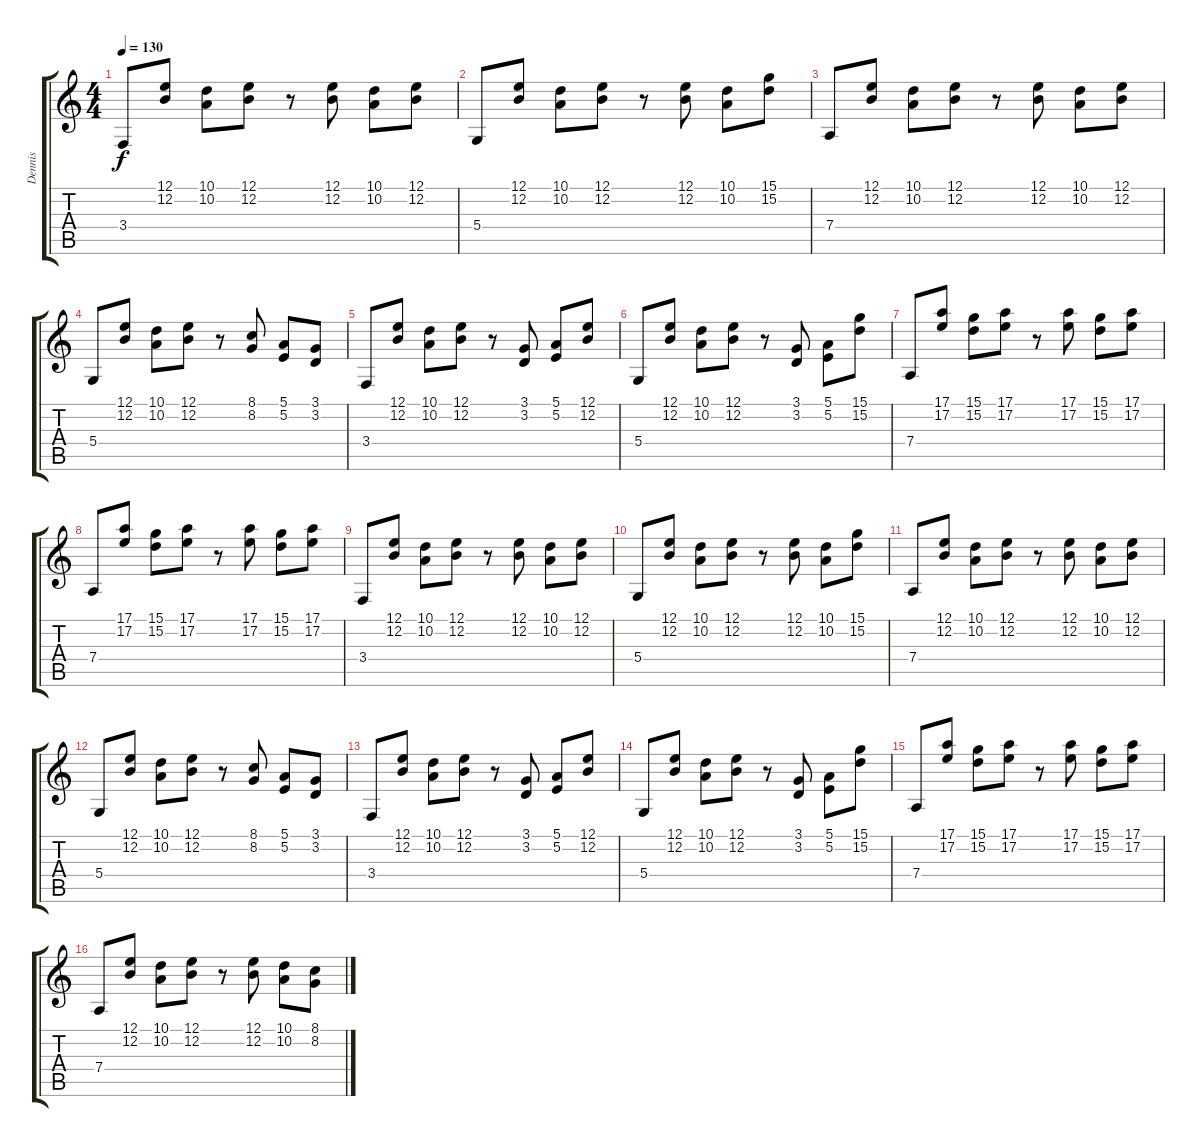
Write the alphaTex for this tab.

\track ("Dennis" "Dennis") {instrument orchestralharp}
\staff {score tabs}
\tuning (E4 B3 G3 D3 A2 E2) {hide}
\ts (4 4)
\tempo 130
\clef g2
\ks c
3.4.8{dy f} (12.1 12.2).8 (10.1 10.2).8 (12.1 12.2).8 r.8 (12.1 12.2).8 (10.1 10.2).8 (12.1 12.2).8 |
5.4.8 (12.1 12.2).8 (10.1 10.2).8 (12.1 12.2).8 r.8 (12.1 12.2).8 (10.1 10.2).8 (15.1 15.2).8 |
7.4.8 (12.1 12.2).8 (10.1 10.2).8 (12.1 12.2).8 r.8 (12.1 12.2).8 (10.1 10.2).8 (12.1 12.2).8 |
5.4.8 (12.1 12.2).8 (10.1 10.2).8 (12.1 12.2).8 r.8 (8.1 8.2).8 (5.1 5.2).8 (3.1 3.2).8 |
3.4.8 (12.1 12.2).8 (10.1 10.2).8 (12.1 12.2).8 r.8 (3.1 3.2).8 (5.1 5.2).8 (12.1 12.2).8 |
5.4.8 (12.1 12.2).8 (10.1 10.2).8 (12.1 12.2).8 r.8 (3.1 3.2).8 (5.1 5.2).8 (15.1 15.2).8 |
7.4.8 (17.1 17.2).8 (15.1 15.2).8 (17.1 17.2).8 r.8 (17.1 17.2).8 (15.1 15.2).8 (17.1 17.2).8 |
7.4.8 (17.1 17.2).8 (15.1 15.2).8 (17.1 17.2).8 r.8 (17.1 17.2).8 (15.1 15.2).8 (17.1 17.2).8 |
3.4.8 (12.1 12.2).8 (10.1 10.2).8 (12.1 12.2).8 r.8 (12.1 12.2).8 (10.1 10.2).8 (12.1 12.2).8 |
5.4.8 (12.1 12.2).8 (10.1 10.2).8 (12.1 12.2).8 r.8 (12.1 12.2).8 (10.1 10.2).8 (15.1 15.2).8 |
7.4.8 (12.1 12.2).8 (10.1 10.2).8 (12.1 12.2).8 r.8 (12.1 12.2).8 (10.1 10.2).8 (12.1 12.2).8 |
5.4.8 (12.1 12.2).8 (10.1 10.2).8 (12.1 12.2).8 r.8 (8.1 8.2).8 (5.1 5.2).8 (3.1 3.2).8 |
3.4.8 (12.1 12.2).8 (10.1 10.2).8 (12.1 12.2).8 r.8 (3.1 3.2).8 (5.1 5.2).8 (12.1 12.2).8 |
5.4.8 (12.1 12.2).8 (10.1 10.2).8 (12.1 12.2).8 r.8 (3.1 3.2).8 (5.1 5.2).8 (15.1 15.2).8 |
7.4.8 (17.1 17.2).8 (15.1 15.2).8 (17.1 17.2).8 r.8 (17.1 17.2).8 (15.1 15.2).8 (17.1 17.2).8 |
7.4.8 (12.1 12.2).8 (10.1 10.2).8 (12.1 12.2).8 r.8 (12.1 12.2).8 (10.1 10.2).8 (8.1 8.2).8
